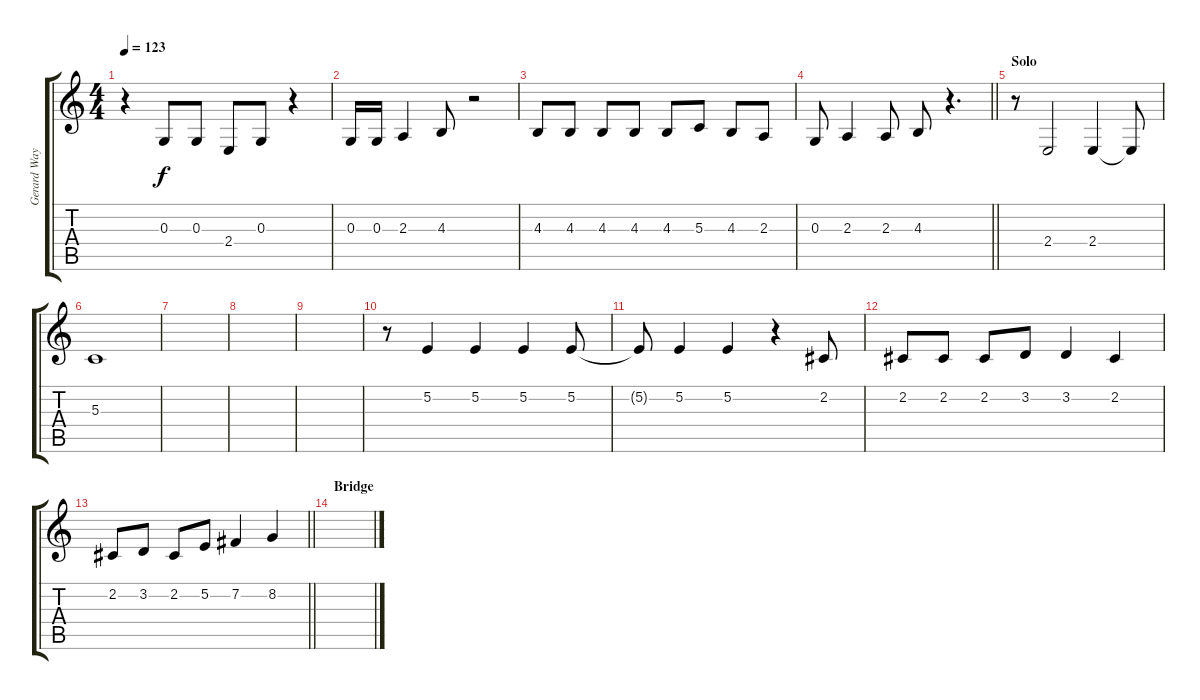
\track ("Gerard Way" "Gerard Way") {instrument lead1square}
\staff {score tabs}
\tuning (E4 B3 G3 D3 A2 E2) {hide}
\ts (4 4)
\tempo 123
\clef g2
\ks c
r.4{dy f} 0.3.8 0.3.8 2.4.8 0.3.8 r.4 |
0.3.16 0.3.16 2.3.4 4.3.8 r.2 |
4.3.8 4.3.8 4.3.8 4.3.8 4.3.8 5.3.8 4.3.8 2.3.8 |
\barLineRight lightlight
0.3.8 2.3.4 2.3.8 4.3.8 r.4{d} |
\section ("" "Solo")
r.8 2.4.2 2.4.4 2.4{t}.8 |
5.3.1 |
|
|
|
r.8 5.2.4 5.2.4 5.2.4 5.2.8 |
5.2{t}.8 5.2.4 5.2.4 r.4 2.2.8 |
2.2.8 2.2.8 2.2.8 3.2.8 3.2.4 2.2.4 |
\barLineRight lightlight
2.2.8 3.2.8 2.2.8 5.2.8 7.2.4 8.2.4 |
\section ("" "Bridge")
